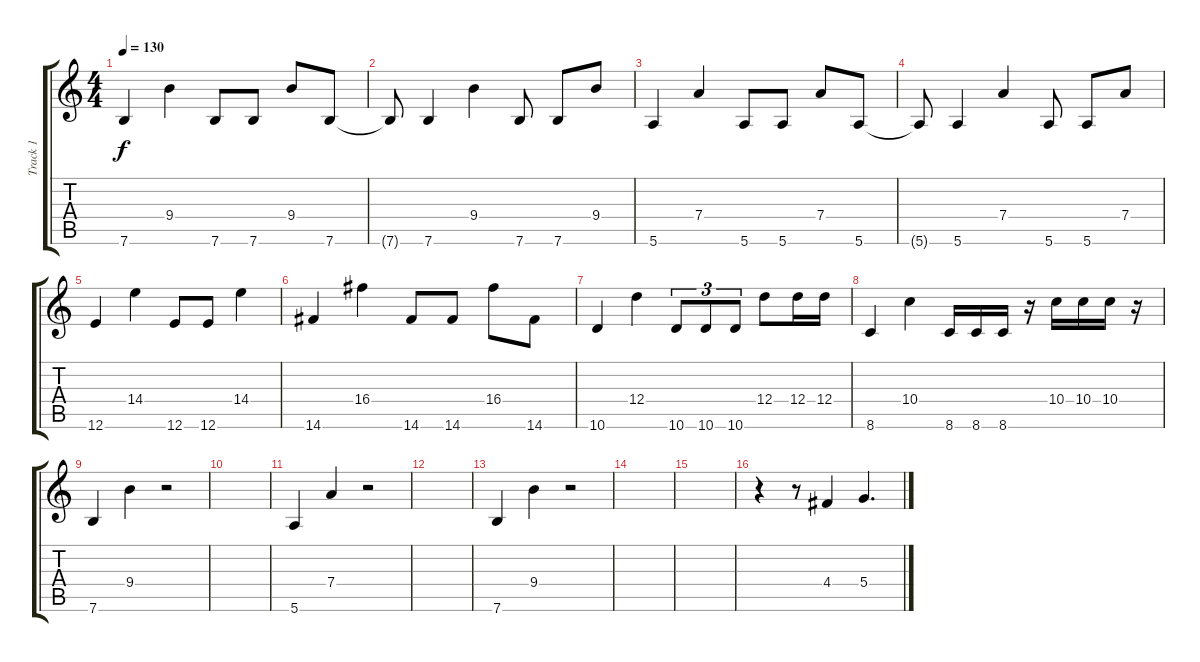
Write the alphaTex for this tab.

\track ("Track 1" "Track 1") {instrument electricguitarclean}
\staff {score tabs}
\tuning (E4 B3 G3 D3 A2 E2) {hide}
\ts (4 4)
\tempo 130
\clef g2
\ks c
7.6.4{dy f volume 13} 9.4.4 7.6.8 7.6.8 9.4.8 7.6.8 |
7.6{t}.8 7.6.4 9.4.4 7.6.8 7.6.8 9.4.8 |
5.6.4 7.4.4 5.6.8 5.6.8 7.4.8 5.6.8 |
5.6{t}.8 5.6.4 7.4.4 5.6.8 5.6.8 7.4.8 |
12.6.4 14.4.4 12.6.8 12.6.8 14.4.4 |
14.6.4 16.4.4 14.6.8 14.6.8 16.4.8 14.6.8 |
10.6.4 12.4.4 10.6.8{tu (3 2)} 10.6.8{tu (3 2)} 10.6.8{tu (3 2)} 12.4.8 12.4.16 12.4.16 |
8.6.4 10.4.4 8.6.16 8.6.16 8.6.16 r.16 10.4.16 10.4.16 10.4.16 r.16 |
7.6.4 9.4.4 r.2 |
|
5.6.4 7.4.4 r.2 |
|
7.6.4 9.4.4 r.2 |
|
|
r.4 r.8 4.4.4 5.4.4{d}
